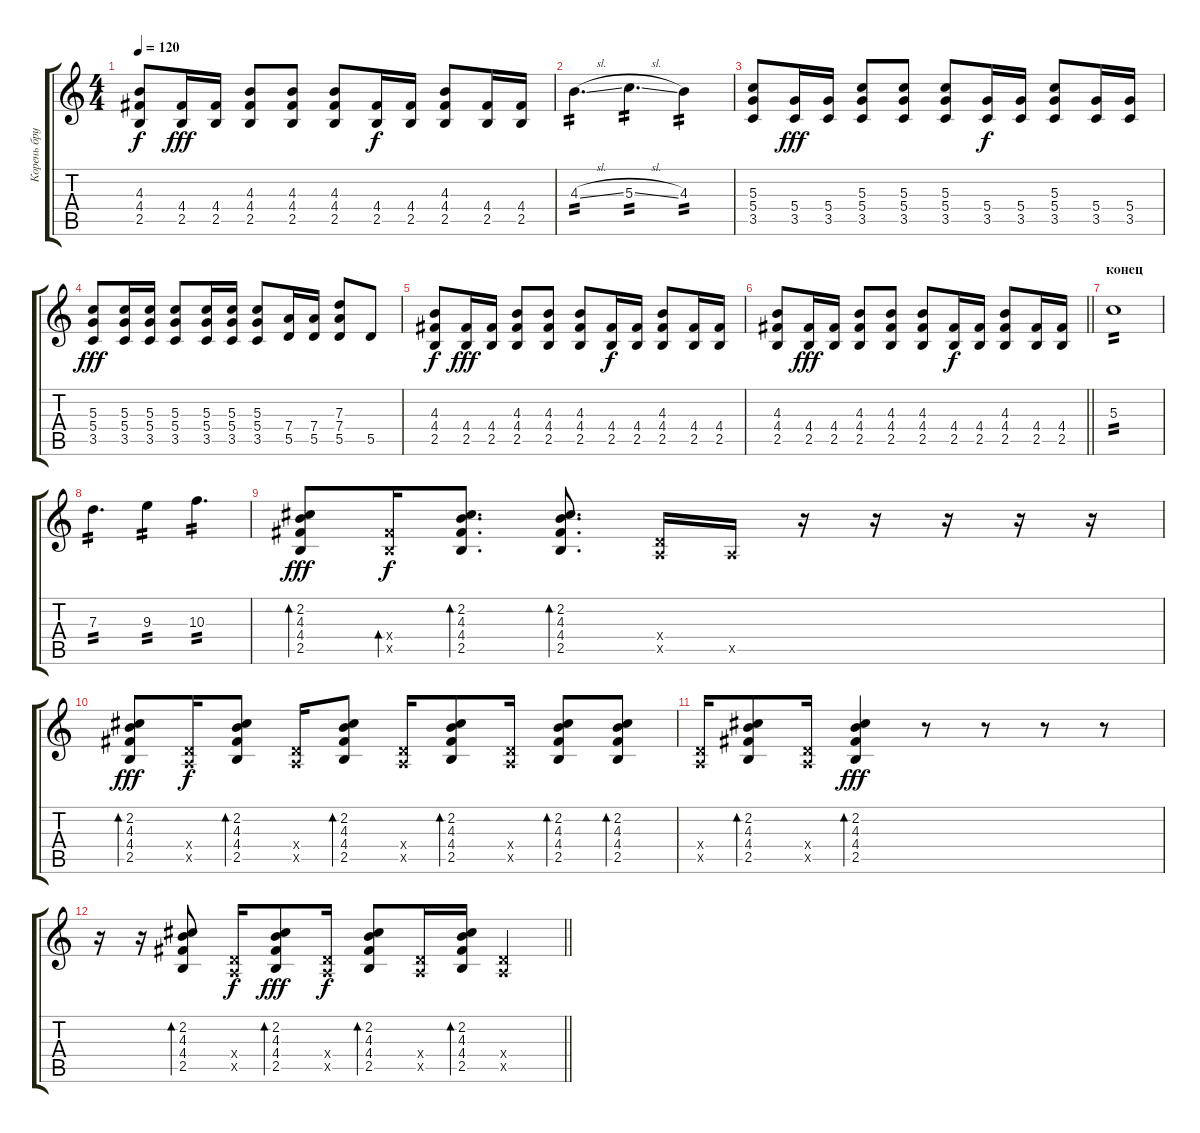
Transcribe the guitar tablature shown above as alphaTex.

\track ("Корень брутальный" "Корень бру") {instrument acousticguitarsteel}
\staff {score tabs}
\tuning (E4 B3 G3 D3 A2 E2) {hide}
\ts (4 4)
\tempo 120
\clef g2
\ks c
(4.3 4.4 2.5).8{dy f} (4.4 2.5).16{dy fff} (4.4 2.5).16 (4.3 4.4 2.5).8 (4.3 4.4 2.5).8 (4.3 4.4 2.5).8 (4.4 2.5).16{dy f} (4.4 2.5).16 (4.3 4.4 2.5).8 (4.4 2.5).16 (4.4 2.5).16 |
4.3{sl}.4{d tp 2} 5.3{sl}.4{d tp 2} 4.3.4{tp 2} |
(5.3 5.4 3.5).8 (5.4 3.5).16{dy fff} (5.4 3.5).16 (5.3 5.4 3.5).8 (5.3 5.4 3.5).8 (5.3 5.4 3.5).8 (5.4 3.5).16{dy f} (5.4 3.5).16 (5.3 5.4 3.5).8 (5.4 3.5).16 (5.4 3.5).16 |
(5.3 5.4 3.5).8{dy fff} (5.3 5.4 3.5).16 (5.3 5.4 3.5).16 (5.3 5.4 3.5).8 (5.3 5.4 3.5).16 (5.3 5.4 3.5).16 (5.3 5.4 3.5).8 (7.4 5.5).16 (7.4 5.5).16 (7.3 7.4 5.5).8 5.5.8 |
(4.3 4.4 2.5).8{dy f} (4.4 2.5).16{dy fff} (4.4 2.5).16 (4.3 4.4 2.5).8 (4.3 4.4 2.5).8 (4.3 4.4 2.5).8 (4.4 2.5).16{dy f} (4.4 2.5).16 (4.3 4.4 2.5).8 (4.4 2.5).16 (4.4 2.5).16 |
\barLineRight lightlight
(4.3 4.4 2.5).8 (4.4 2.5).16{dy fff} (4.4 2.5).16 (4.3 4.4 2.5).8 (4.3 4.4 2.5).8 (4.3 4.4 2.5).8 (4.4 2.5).16{dy f} (4.4 2.5).16 (4.3 4.4 2.5).8 (4.4 2.5).16 (4.4 2.5).16 |
\section ("" "конец")
5.3.1{tp 2} |
7.3.4{d tp 2} 9.3.4{tp 2} 10.3.4{d tp 2} |
(2.2 4.3 4.4 2.5).8{bd 240 dy fff} (4.4{x} 2.5{x}).16{bd 240 dy f} (2.2 4.3 4.4 2.5).8{d bd 240} (2.2 4.3 4.4 2.5).8{d bd 240} (0.4{x} 0.5{x}).16 0.5{x}.16 r.16 r.16 r.16 r.16 r.16 |
(2.2 4.3 4.4 2.5).8{bd 240 dy fff} (0.4{x} 0.5{x}).16{dy f} (2.2 4.3 4.4 2.5).8{bd 240} (0.4{x} 0.5{x}).16 (2.2 4.3 4.4 2.5).8{bd 120} (0.4{x} 0.5{x}).16 (2.2 4.3 4.4 2.5).8{bd 120} (0.4{x} 0.5{x}).16 (2.2 4.3 4.4 2.5).8{bd 120} (2.2 4.3 4.4 2.5).8{bd 120} |
(0.4{x} 0.5{x}).16 (2.2 4.3 4.4 2.5).8{bd 240} (0.4{x} 0.5{x}).16 (2.2 4.3 4.4 2.5).4{bd 120 dy fff} r.8 r.8 r.8 r.8 |
\barLineRight lightlight
r.16 r.16 (2.2 4.3 4.4 2.5).8{bd 240} (0.4{x} 0.5{x}).16{dy f} (2.2 4.3 4.4 2.5).8{bd 120 dy fff} (0.4{x} 0.5{x}).16{dy f} (2.2 4.3 4.4 2.5).8{bd 120} (0.4{x} 0.5{x}).16 (2.2 4.3 4.4 2.5).16{bd 120} (0.4{x} 0.5{x}).4
